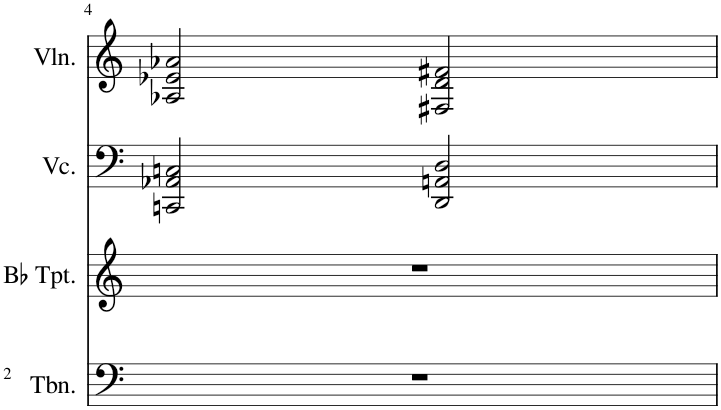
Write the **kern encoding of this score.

**kern	**kern	**kern	**kern
*part4	*part3	*part2	*part1
*staff4	*staff3	*staff2	*staff1
*I"Trombone	*I"Bb Trumpet	*I"Violoncello	*I"Violin
*I'Tbn.	*I'Bb Tpt.	*I'Vc.	*I'Vln.
!!LO:PB:g=z
*clefF4	*clefG2	*clefF4	*clefG2
*	*ITrd1c2	*	*
*k[]	*k[]	*k[]	*k[]
*M4/4	*M4/4	*M4/4	*M4/4
=4	=4	=4	=4
1r	1r	2CCn/ 2AA-X/ 2Cn/	2A-X/ 2e-X/ 2a-X/
.	.	2DD/ 2AAn/ 2D/	2F#X/ 2d/ 2f#X/
==	==	==	==
*-	*-	*-	*-
